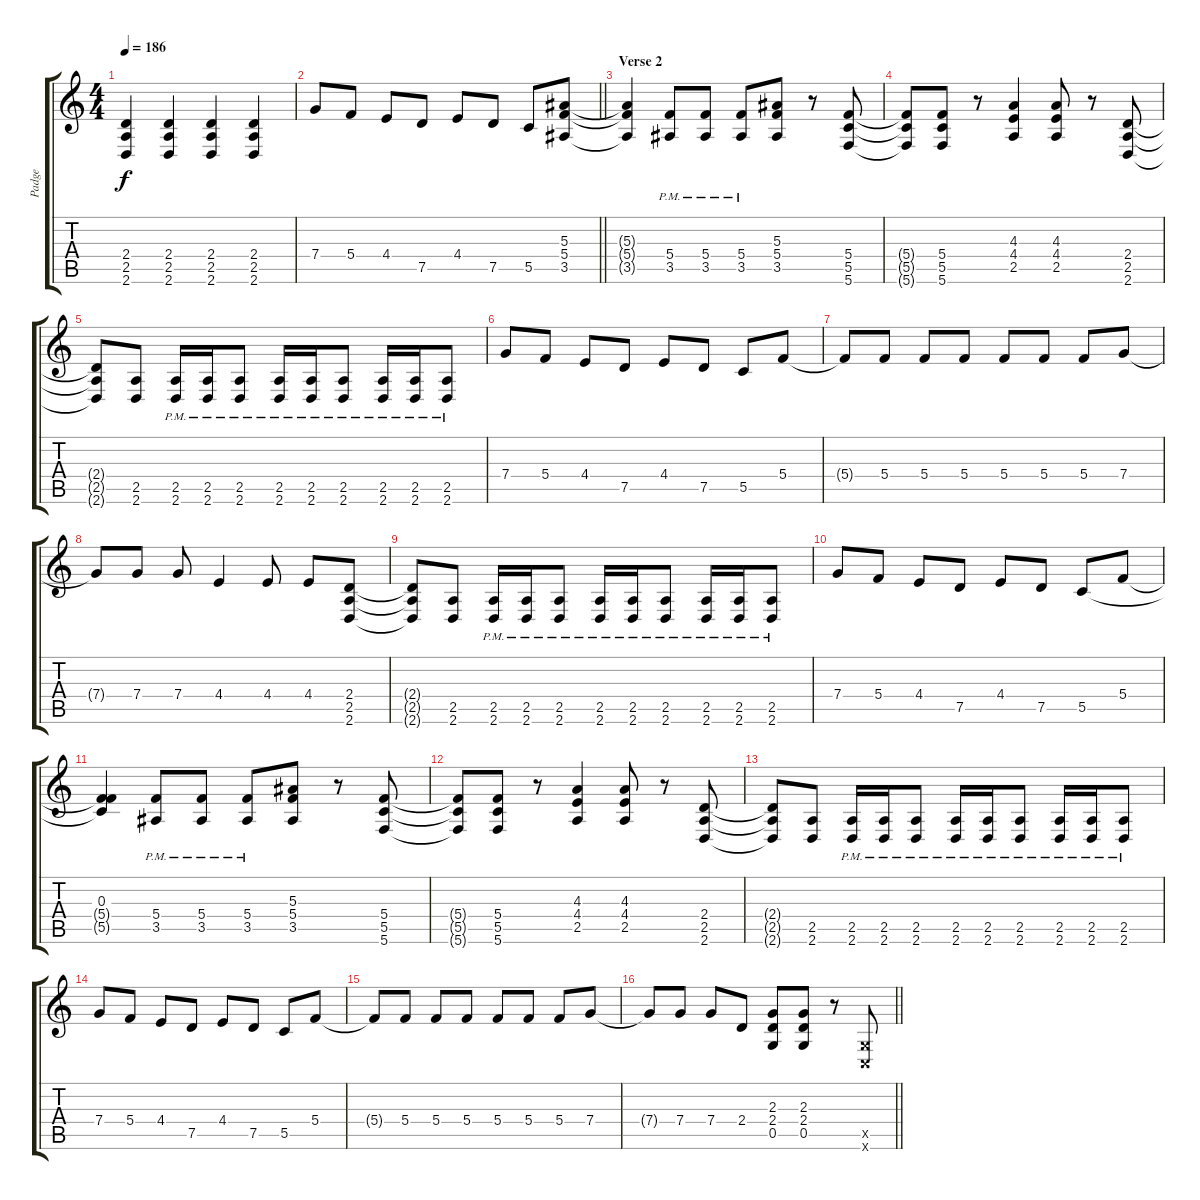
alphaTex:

\track ("Padge" "Padge") {instrument overdrivenguitar}
\staff {score tabs}
\tuning (D4 A3 F3 C3 G2 C2) {hide}
\ts (4 4)
\tempo 186
\clef g2
\ks c
(2.4 2.5 2.6).4{dy f} (2.4 2.5 2.6).4 (2.4 2.5 2.6).4 (2.4 2.5 2.6).4 |
\barLineRight lightlight
7.4.8 5.4.8 4.4.8 7.5.8 4.4.8 7.5.8 5.5.8 (5.3 5.4 3.5).8 |
\section ("" "Verse 2")
(5.3{t} 5.4{t} 3.5{t}).4 (5.4{pm} 3.5{pm}).8 (5.4{pm} 3.5{pm}).8 (5.4{pm} 3.5{pm}).8 (5.3 5.4 3.5).8 r.8 (5.4 5.5 5.6).8 |
(5.4{t} 5.5{t} 5.6{t}).8 (5.4 5.5 5.6).8 r.8 (4.3 4.4 2.5).4 (4.3 4.4 2.5).8 r.8 (2.4 2.5 2.6).8 |
(2.4{t} 2.5{t} 2.6{t}).8 (2.5 2.6).8 (2.5{pm} 2.6{pm}).16 (2.5{pm} 2.6{pm}).16 (2.5{pm} 2.6{pm}).8 (2.5{pm} 2.6{pm}).16 (2.5{pm} 2.6{pm}).16 (2.5{pm} 2.6{pm}).8 (2.5{pm} 2.6{pm}).16 (2.5{pm} 2.6{pm}).16 (2.5{pm} 2.6{pm}).8 |
7.4.8 5.4.8 4.4.8 7.5.8 4.4.8 7.5.8 5.5.8 5.4.8 |
5.4{t}.8 5.4.8 5.4.8 5.4.8 5.4.8 5.4.8 5.4.8 7.4.8 |
7.4{t}.8 7.4.8 7.4.8 4.4.4 4.4.8 4.4.8 (2.4 2.5 2.6).8 |
(2.4{t} 2.5{t} 2.6{t}).8 (2.5 2.6).8 (2.5{pm} 2.6{pm}).16 (2.5{pm} 2.6{pm}).16 (2.5{pm} 2.6{pm}).8 (2.5{pm} 2.6{pm}).16 (2.5{pm} 2.6{pm}).16 (2.5{pm} 2.6{pm}).8 (2.5{pm} 2.6{pm}).16 (2.5{pm} 2.6{pm}).16 (2.5{pm} 2.6{pm}).8 |
7.4.8 5.4.8 4.4.8 7.5.8 4.4.8 7.5.8 5.5.8 5.4.8 |
(0.3 5.4{t} 5.5{t}).4 (5.4{pm} 3.5{pm}).8 (5.4{pm} 3.5{pm}).8 (5.4{pm} 3.5{pm}).8 (5.3 5.4 3.5).8 r.8 (5.4 5.5 5.6).8 |
(5.4{t} 5.5{t} 5.6{t}).8 (5.4 5.5 5.6).8 r.8 (4.3 4.4 2.5).4 (4.3 4.4 2.5).8 r.8 (2.4 2.5 2.6).8 |
(2.4{t} 2.5{t} 2.6{t}).8 (2.5 2.6).8 (2.5{pm} 2.6{pm}).16 (2.5{pm} 2.6{pm}).16 (2.5{pm} 2.6{pm}).8 (2.5{pm} 2.6{pm}).16 (2.5{pm} 2.6{pm}).16 (2.5{pm} 2.6{pm}).8 (2.5{pm} 2.6{pm}).16 (2.5{pm} 2.6{pm}).16 (2.5{pm} 2.6{pm}).8 |
7.4.8 5.4.8 4.4.8 7.5.8 4.4.8 7.5.8 5.5.8 5.4.8 |
5.4{t}.8 5.4.8 5.4.8 5.4.8 5.4.8 5.4.8 5.4.8 7.4.8 |
\barLineRight lightlight
7.4{t}.8 7.4.8 7.4.8 2.4.8 (2.3 2.4 0.5).8 (2.3 2.4 0.5).8 r.8 (0.5{x} 0.6{x}).8
